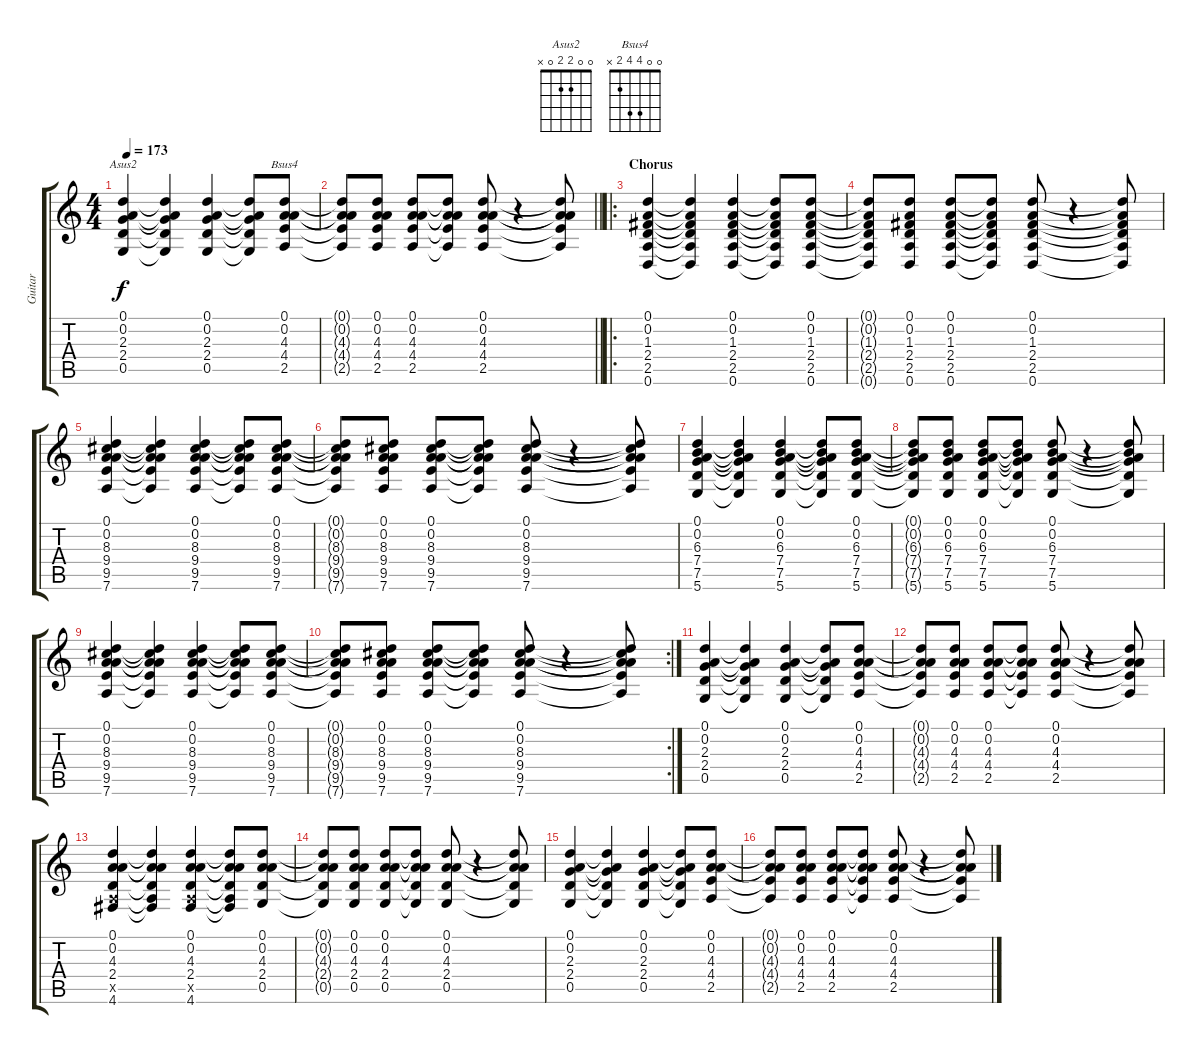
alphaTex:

\track ("Guitar" "Guitar") {instrument acousticguitarsteel}
\staff {score tabs}
\tuning (D4 A3 F3 C3 G2 D2) {hide}
\chord ("Asus2" 0 0 2 2 0 x)
\chord ("Bsus4" 0 0 4 4 2 x)
\ts (4 4)
\tempo 173
\clef g2
\ks c
(0.1 0.2 2.3 2.4 0.5).4{ch "Asus2" dy f} (0.1{t} 0.2{t} 2.3{t} 2.4{t} 0.5{t}).4 (0.1 0.2 2.3 2.4 0.5).4 (0.1{t} 0.2{t} 2.3{t} 2.4{t} 0.5{t}).8 (0.1 0.2 4.3 4.4 2.5).8{ch "Bsus4"} |
\barLineRight lightlight
(0.1{t} 0.2{t} 4.3{t} 4.4{t} 2.5{t}).8 (0.1 0.2 4.3 4.4 2.5).8 (0.1 0.2 4.3 4.4 2.5).8 (0.1{t} 0.2{t} 4.3{t} 4.4{t} 2.5{t}).8 (0.1 0.2 4.3 4.4 2.5).8 r.4 (0.1{t} 0.2{t} 4.3{t} 4.4{t} 2.5{t}).8 |
\ro
\section ("" "Chorus")
(0.1 0.2 1.3 2.4 2.5 0.6).4 (0.1{t} 0.2{t} 1.3{t} 2.4{t} 2.5{t} 0.6{t}).4 (0.1 0.2 1.3 2.4 2.5 0.6).4 (0.1{t} 0.2{t} 1.3{t} 2.4{t} 2.5{t} 0.6{t}).8 (0.1 0.2 1.3 2.4 2.5 0.6).8 |
(0.1{t} 0.2{t} 1.3{t} 2.4{t} 2.5{t} 0.6{t}).8 (0.1 0.2 1.3 2.4 2.5 0.6).8 (0.1 0.2 1.3 2.4 2.5 0.6).8 (0.1{t} 0.2{t} 1.3{t} 2.4{t} 2.5{t} 0.6{t}).8 (0.1 0.2 1.3 2.4 2.5 0.6).8 r.4 (0.1{t} 0.2{t} 1.3{t} 2.4{t} 2.5{t} 0.6{t}).8 |
(0.1 0.2 8.3 9.4 9.5 7.6).4 (0.1{t} 0.2{t} 8.3{t} 9.4{t} 9.5{t} 7.6{t}).4 (0.1 0.2 8.3 9.4 9.5 7.6).4 (0.1{t} 0.2{t} 8.3{t} 9.4{t} 9.5{t} 7.6{t}).8 (0.1 0.2 8.3 9.4 9.5 7.6).8 |
(0.1{t} 0.2{t} 8.3{t} 9.4{t} 9.5{t} 7.6{t}).8 (0.1 0.2 8.3 9.4 9.5 7.6).8 (0.1 0.2 8.3 9.4 9.5 7.6).8 (0.1{t} 0.2{t} 8.3{t} 9.4{t} 9.5{t} 7.6{t}).8 (0.1 0.2 8.3 9.4 9.5 7.6).8 r.4 (0.1{t} 0.2{t} 8.3{t} 9.4{t} 9.5{t} 7.6{t}).8 |
(0.1 0.2 6.3 7.4 7.5 5.6).4 (0.1{t} 0.2{t} 6.3{t} 7.4{t} 7.5{t} 5.6{t}).4 (0.1 0.2 6.3 7.4 7.5 5.6).4 (0.1{t} 0.2{t} 6.3{t} 7.4{t} 7.5{t} 5.6{t}).8 (0.1 0.2 6.3 7.4 7.5 5.6).8 |
(0.1{t} 0.2{t} 6.3{t} 7.4{t} 7.5{t} 5.6{t}).8 (0.1 0.2 6.3 7.4 7.5 5.6).8 (0.1 0.2 6.3 7.4 7.5 5.6).8 (0.1{t} 0.2{t} 6.3{t} 7.4{t} 7.5{t} 5.6{t}).8 (0.1 0.2 6.3 7.4 7.5 5.6).8 r.4 (0.1{t} 0.2{t} 6.3{t} 7.4{t} 7.5{t} 5.6{t}).8 |
(0.1 0.2 8.3 9.4 9.5 7.6).4 (0.1{t} 0.2{t} 8.3{t} 9.4{t} 9.5{t} 7.6{t}).4 (0.1 0.2 8.3 9.4 9.5 7.6).4 (0.1{t} 0.2{t} 8.3{t} 9.4{t} 9.5{t} 7.6{t}).8 (0.1 0.2 8.3 9.4 9.5 7.6).8 |
\rc 2
(0.1{t} 0.2{t} 8.3{t} 9.4{t} 9.5{t} 7.6{t}).8 (0.1 0.2 8.3 9.4 9.5 7.6).8 (0.1 0.2 8.3 9.4 9.5 7.6).8 (0.1{t} 0.2{t} 8.3{t} 9.4{t} 9.5{t} 7.6{t}).8 (0.1 0.2 8.3 9.4 9.5 7.6).8 r.4 (0.1{t} 0.2{t} 8.3{t} 9.4{t} 9.5{t} 7.6{t}).8 |
(0.1 0.2 2.3 2.4 0.5).4 (0.1{t} 0.2{t} 2.3{t} 2.4{t} 0.5{t}).4 (0.1 0.2 2.3 2.4 0.5).4 (0.1{t} 0.2{t} 2.3{t} 2.4{t} 0.5{t}).8 (0.1 0.2 4.3 4.4 2.5).8 |
(0.1{t} 0.2{t} 4.3{t} 4.4{t} 2.5{t}).8 (0.1 0.2 4.3 4.4 2.5).8 (0.1 0.2 4.3 4.4 2.5).8 (0.1{t} 0.2{t} 4.3{t} 4.4{t} 2.5{t}).8 (0.1 0.2 4.3 4.4 2.5).8 r.4 (0.1{t} 0.2{t} 4.3{t} 4.4{t} 2.5{t}).8 |
(0.1 0.2 4.3 2.4 2.5{x} 4.6).4 (0.1{t} 0.2{t} 4.3{t} 2.4{t} 2.5{t} 4.6{t}).4 (0.1 0.2 4.3 2.4 2.5{x} 4.6).4 (0.1{t} 0.2{t} 4.3{t} 2.4{t} 2.5{t} 4.6{t}).8 (0.1 0.2 4.3 2.4 0.5).8 |
(0.1{t} 0.2{t} 4.3{t} 2.4{t} 0.5{t}).8 (0.1 0.2 4.3 2.4 0.5).8 (0.1 0.2 4.3 2.4 0.5).8 (0.1{t} 0.2{t} 4.3{t} 2.4{t} 0.5{t}).8 (0.1 0.2 4.3 2.4 0.5).8 r.4 (0.1{t} 0.2{t} 4.3{t} 2.4{t} 0.5{t}).8 |
(0.1 0.2 2.3 2.4 0.5).4 (0.1{t} 0.2{t} 2.3{t} 2.4{t} 0.5{t}).4 (0.1 0.2 2.3 2.4 0.5).4 (0.1{t} 0.2{t} 2.3{t} 2.4{t} 0.5{t}).8 (0.1 0.2 4.3 4.4 2.5).8 |
(0.1{t} 0.2{t} 4.3{t} 4.4{t} 2.5{t}).8 (0.1 0.2 4.3 4.4 2.5).8 (0.1 0.2 4.3 4.4 2.5).8 (0.1{t} 0.2{t} 4.3{t} 4.4{t} 2.5{t}).8 (0.1 0.2 4.3 4.4 2.5).8 r.4 (0.1{t} 0.2{t} 4.3{t} 4.4{t} 2.5{t}).8
